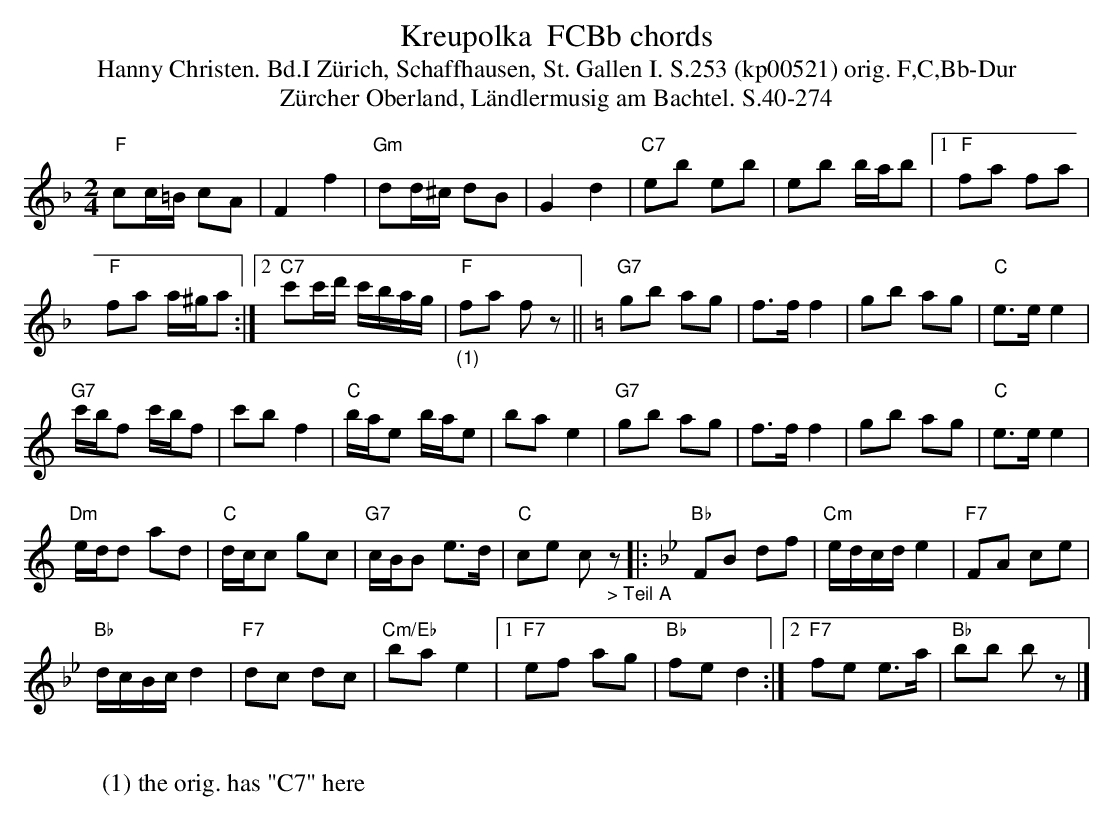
X:1
T: Kreupolka  FCBb chords
T:Hanny Christen. Bd.I Zürich, Schaffhausen, St. Gallen I. S.253 (kp00521) orig. F,C,Bb-Dur
T: Z\"urcher Oberland, L\"andlermusig am Bachtel. S.40-274
M:2/4
L:1/8
K:F %%MIDI gchordon
"F"cc/=B/ cA | F2f2 | "Gm"dd/^c/ dB | G2d2 | "C7"eb eb | eb b/a/b |1 "F"fa fa |
"F"fa a/^g/a :|2 "C7"c'c'/d'/ c'/b/a/g/ |"_(1)""F"fa fz || [K:C] "G7"gb ag | f>ff2 | gb ag | "C"e>ee2 |
"G7"c'/b/f c'/b/f | c'bf2 | "C"b/a/e b/a/e | bae2 | "G7"gb ag | f>ff2 | gb ag | "C"e>ee2 |
"Dm"e/d/d ad | "C"d/c/c gc | "G7"c/B/B e>d | "C"ce c"_ > Teil A"z |: [K:Bb] "Bb"FB df | "Cm"e/d/c/d/e2 | "F7"FA ce |
"Bb"d/c/B/c/d2 | "F7"dc dc | "Cm/Eb"bae2 |1 "F7"ef ag | "Bb"fed2 :|2 "F7"fe e>a | "Bb"bb bz |]
W:
W: (1) the orig. has "C7" here
